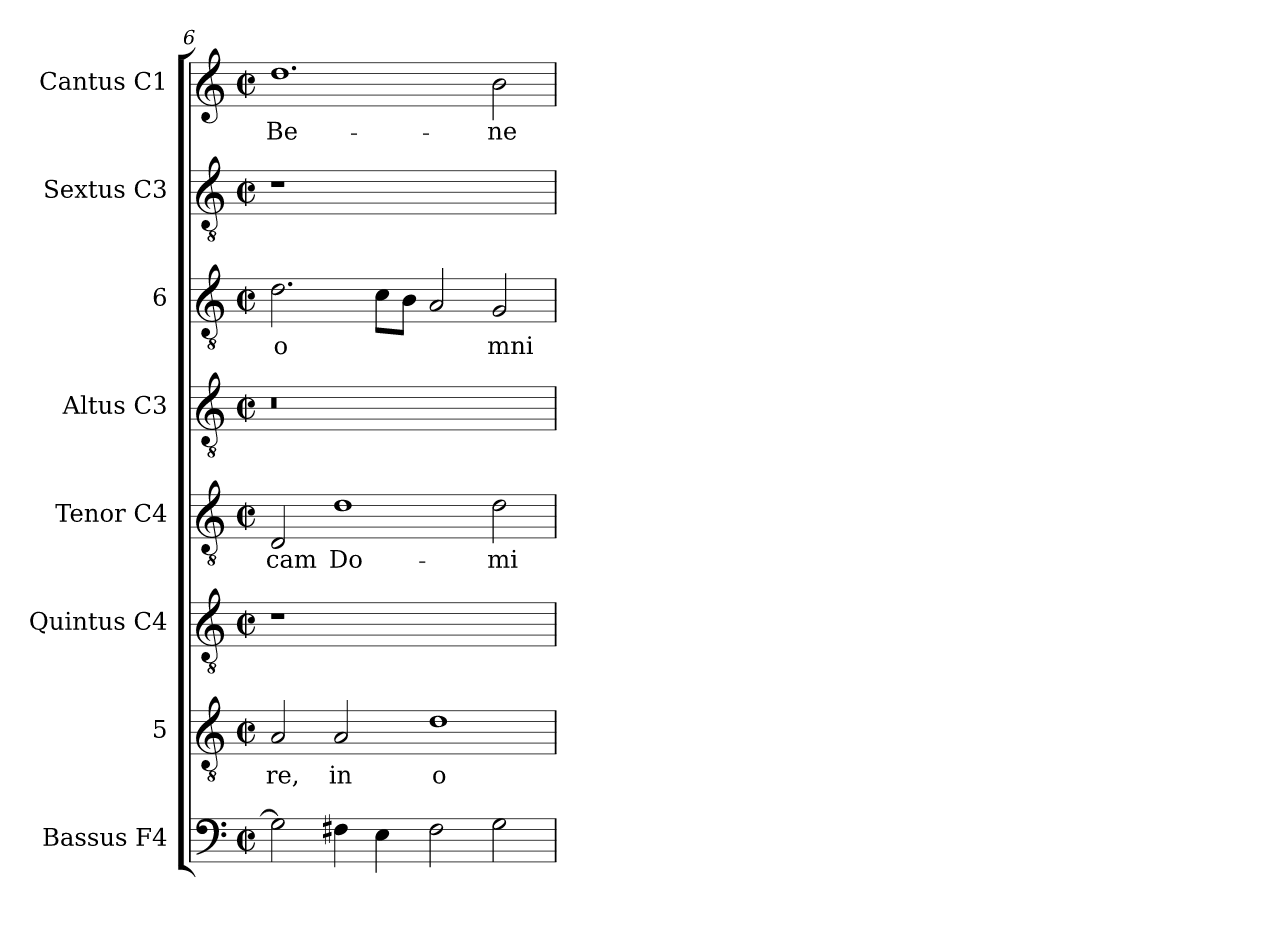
**kern	**text	**kern	**text	**kern	**kern	**text	**kern	**kern	**text	**kern	**kern	**text
*part8	*part8	*part7	*part7	*part6	*part5	*part5	*part4	*part3	*part3	*part2	*part1	*part1
*staff8	*staff8	*staff7	*staff7	*staff6	*staff5	*staff5	*staff4	*staff3	*staff3	*staff2	*staff1	*staff1
*I"Bassus  F4	*	*I"5	*	*I"Quintus  C4	*I"Tenor  C4	*	*I"Altus  C3	*I"6	*	*I"Sextus  C3	*I"Cantus  C1	*
*I'B	*	*	*	*	*I'T	*	*I'A	*	*	*	*I'C	*
!!LO:LB:g=z
*clefF4	*	*clefGv2	*	*clefGv2	*clefGv2	*	*clefGv2	*clefGv2	*	*clefGv2	*clefG2	*
*k[]	*	*k[]	*	*k[]	*k[]	*	*k[]	*k[]	*	*k[]	*k[]	*
*C:	*	*C:	*	*C:	*C:	*	*C:	*C:	*	*C:	*C:	*
*M2/2	*	*M2/2	*	*M2/2	*M2/2	*	*M2/2	*M2/2	*	*M2/2	*M2/2	*
*met(c|)	*	*met(c|)	*	*met(c|)	*met(c|)	*	*met(c|)	*met(c|)	*	*met(c|)	*met(c|)	*
=6	=6	=6	=6	=6	=6	=6	=6	=6	=6	=6	=6	=6
!	!LO:LY:b:cj	!	!LO:LY:b:cj	!	!	!LO:LY:b:cj	!	!	!LO:LY:b:cj	!	!	!LO:LY:b:cj
2G\]	--	2A/	re,	1r	2D/	-cam	0r	2.d\	o-	1r	1.dd	Be-
!	!LO:LY:b:cj	!	!LO:LY:b:cj	!	!	!LO:LY:b:cj	!	!	!	!	!	!
4F#X\	--	2A/	in	.	1d	Do-	.	.	.	.	.	.
!	!LO:LY:b:cj	!	!	!	!	!	!	!	!LO:LY:b:cj	!	!	!
4E\	--	.	.	.	.	.	.	8c\L	--	.	.	.
!	!	!	!	!	!	!	!	!	!LO:LY:b:cj	!	!	!
.	.	.	.	.	.	.	.	8B\J	--	.	.	.
!	!LO:LY:b:cj	!	!LO:LY:b:cj	!	!	!	!	!	!LO:LY:b:cj	!	!	!
2F#\	--	1d	o-	1ryy	.	.	.	2A/	--	1ryy	.	.
!	!LO:LY:b:cj	!	!	!	!	!LO:LY:b:cj	!	!	!LO:LY:b:cj	!	!	!LO:LY:b:cj
2G\	--	.	.	.	2d\	-mi-	.	2G/	-mni	.	2b\	-ne-
=	=	=	=	=	=	=	=	=	=	=	=	=
*-	*-	*-	*-	*-	*-	*-	*-	*-	*-	*-	*-	*-
